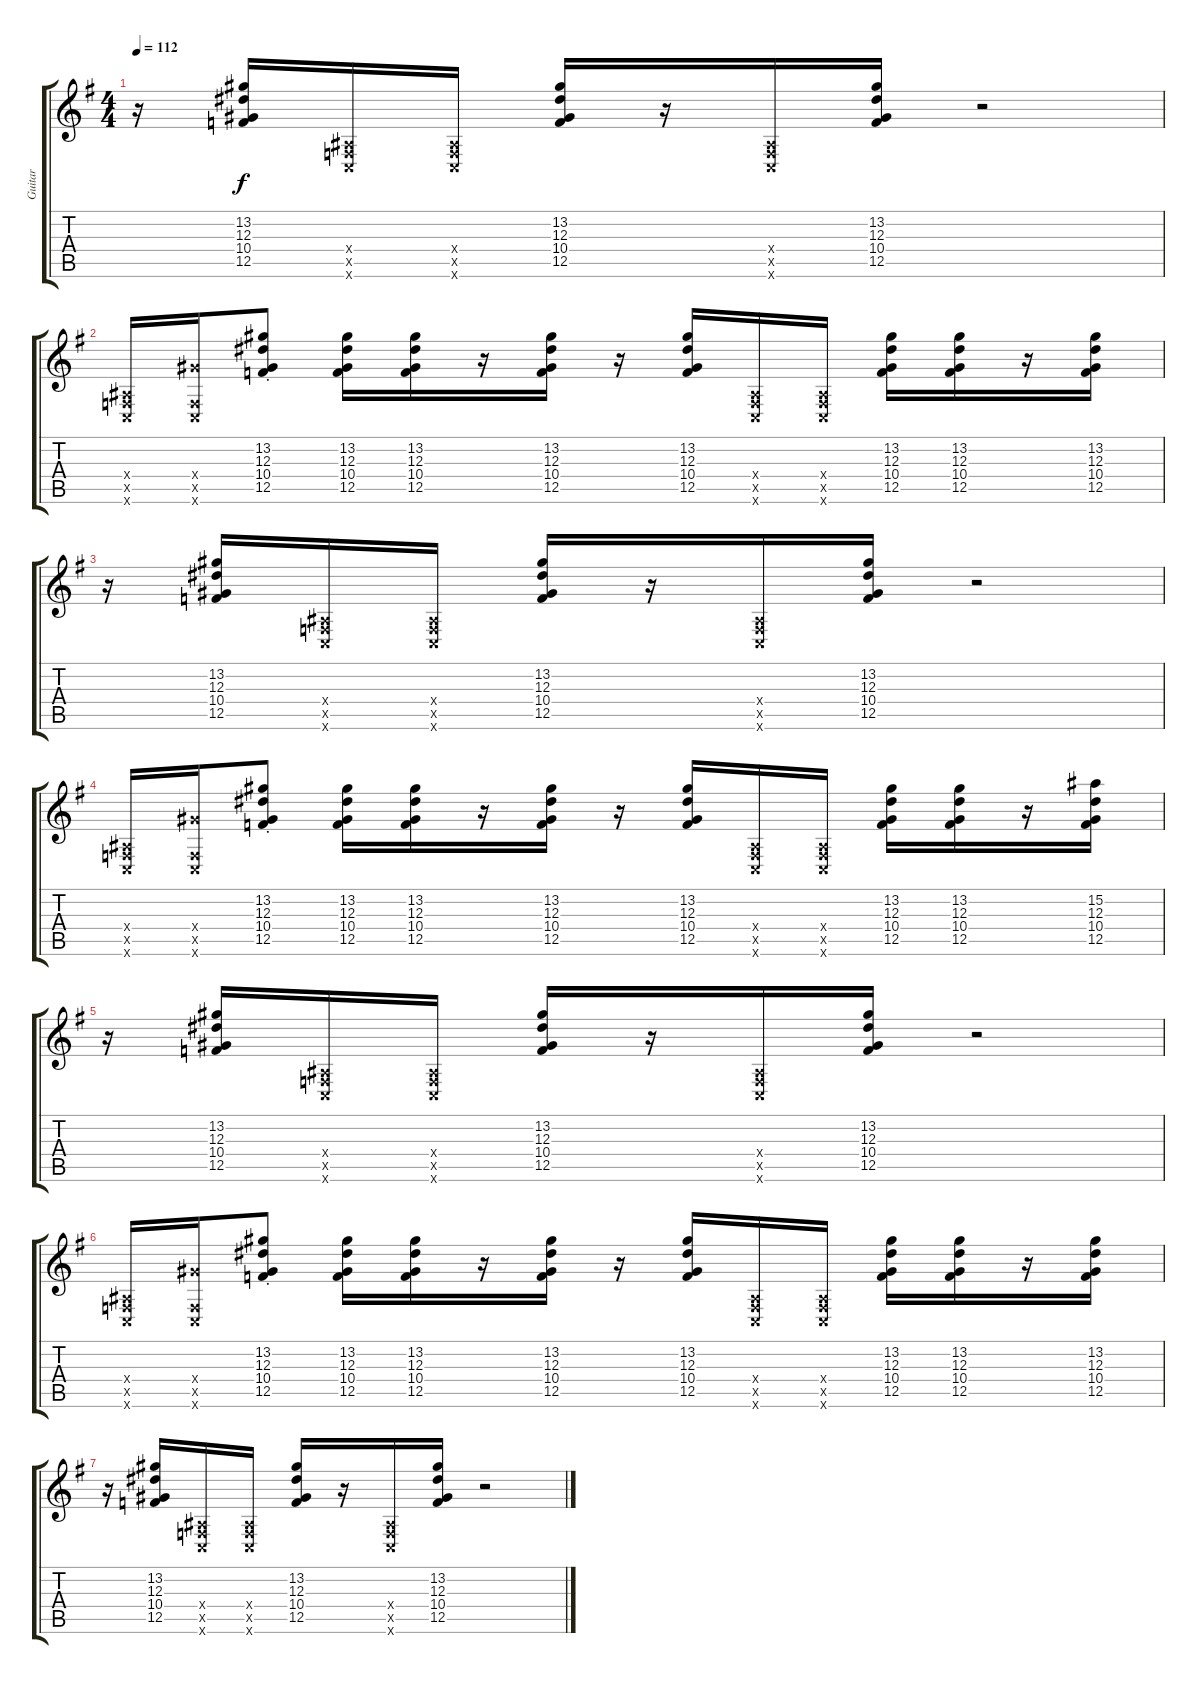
\track ("Guitar" "Guitar") {instrument electricguitarclean}
\staff {score tabs}
\tuning (C4 G3 Eb3 Bb2 F2 C2) {hide}
\ts (4 4)
\tempo 112
\clef g2
\ks g
r.16{dy f} (13.2 12.3 10.4 12.5).16 (0.4{x} 0.5{x} 0.6{x}).16 (0.4{x} 0.5{x} 0.6{x}).16 (13.2 12.3 10.4 12.5).16 r.16 (0.4{x} 0.5{x} 0.6{x}).16 (13.2 12.3 10.4 12.5).16 r.2 |
(0.4{x} 0.5{x} 0.6{x}).16 (10.4{x} 0.5{x} 0.6{x}).16 (13.2{st} 12.3{st} 10.4{st} 12.5{st}).8 (13.2 12.3 10.4 12.5).16 (13.2 12.3 10.4 12.5).16 r.16 (13.2 12.3 10.4 12.5).16 r.16 (13.2 12.3 10.4 12.5).16 (0.4{x} 0.5{x} 0.6{x}).16 (0.4{x} 0.5{x} 0.6{x}).16 (13.2 12.3 10.4 12.5).16 (13.2 12.3 10.4 12.5).16 r.16 (13.2 12.3 10.4 12.5).16 |
r.16 (13.2 12.3 10.4 12.5).16 (0.4{x} 0.5{x} 0.6{x}).16 (0.4{x} 0.5{x} 0.6{x}).16 (13.2 12.3 10.4 12.5).16 r.16 (0.4{x} 0.5{x} 0.6{x}).16 (13.2 12.3 10.4 12.5).16 r.2 |
(0.4{x} 0.5{x} 0.6{x}).16 (10.4{x} 0.5{x} 0.6{x}).16 (13.2{st} 12.3{st} 10.4{st} 12.5{st}).8 (13.2 12.3 10.4 12.5).16 (13.2 12.3 10.4 12.5).16 r.16 (13.2 12.3 10.4 12.5).16 r.16 (13.2 12.3 10.4 12.5).16 (0.4{x} 0.5{x} 0.6{x}).16 (0.4{x} 0.5{x} 0.6{x}).16 (13.2 12.3 10.4 12.5).16 (13.2 12.3 10.4 12.5).16 r.16 (15.2 12.3 10.4 12.5).16 |
r.16 (13.2 12.3 10.4 12.5).16 (0.4{x} 0.5{x} 0.6{x}).16 (0.4{x} 0.5{x} 0.6{x}).16 (13.2 12.3 10.4 12.5).16 r.16 (0.4{x} 0.5{x} 0.6{x}).16 (13.2 12.3 10.4 12.5).16 r.2 |
(0.4{x} 0.5{x} 0.6{x}).16 (10.4{x} 0.5{x} 0.6{x}).16 (13.2{st} 12.3{st} 10.4{st} 12.5{st}).8 (13.2 12.3 10.4 12.5).16 (13.2 12.3 10.4 12.5).16 r.16 (13.2 12.3 10.4 12.5).16 r.16 (13.2 12.3 10.4 12.5).16 (0.4{x} 0.5{x} 0.6{x}).16 (0.4{x} 0.5{x} 0.6{x}).16 (13.2 12.3 10.4 12.5).16 (13.2 12.3 10.4 12.5).16 r.16 (13.2 12.3 10.4 12.5).16 |
r.16 (13.2 12.3 10.4 12.5).16 (0.4{x} 0.5{x} 0.6{x}).16 (0.4{x} 0.5{x} 0.6{x}).16 (13.2 12.3 10.4 12.5).16 r.16 (0.4{x} 0.5{x} 0.6{x}).16 (13.2 12.3 10.4 12.5).16 r.2
